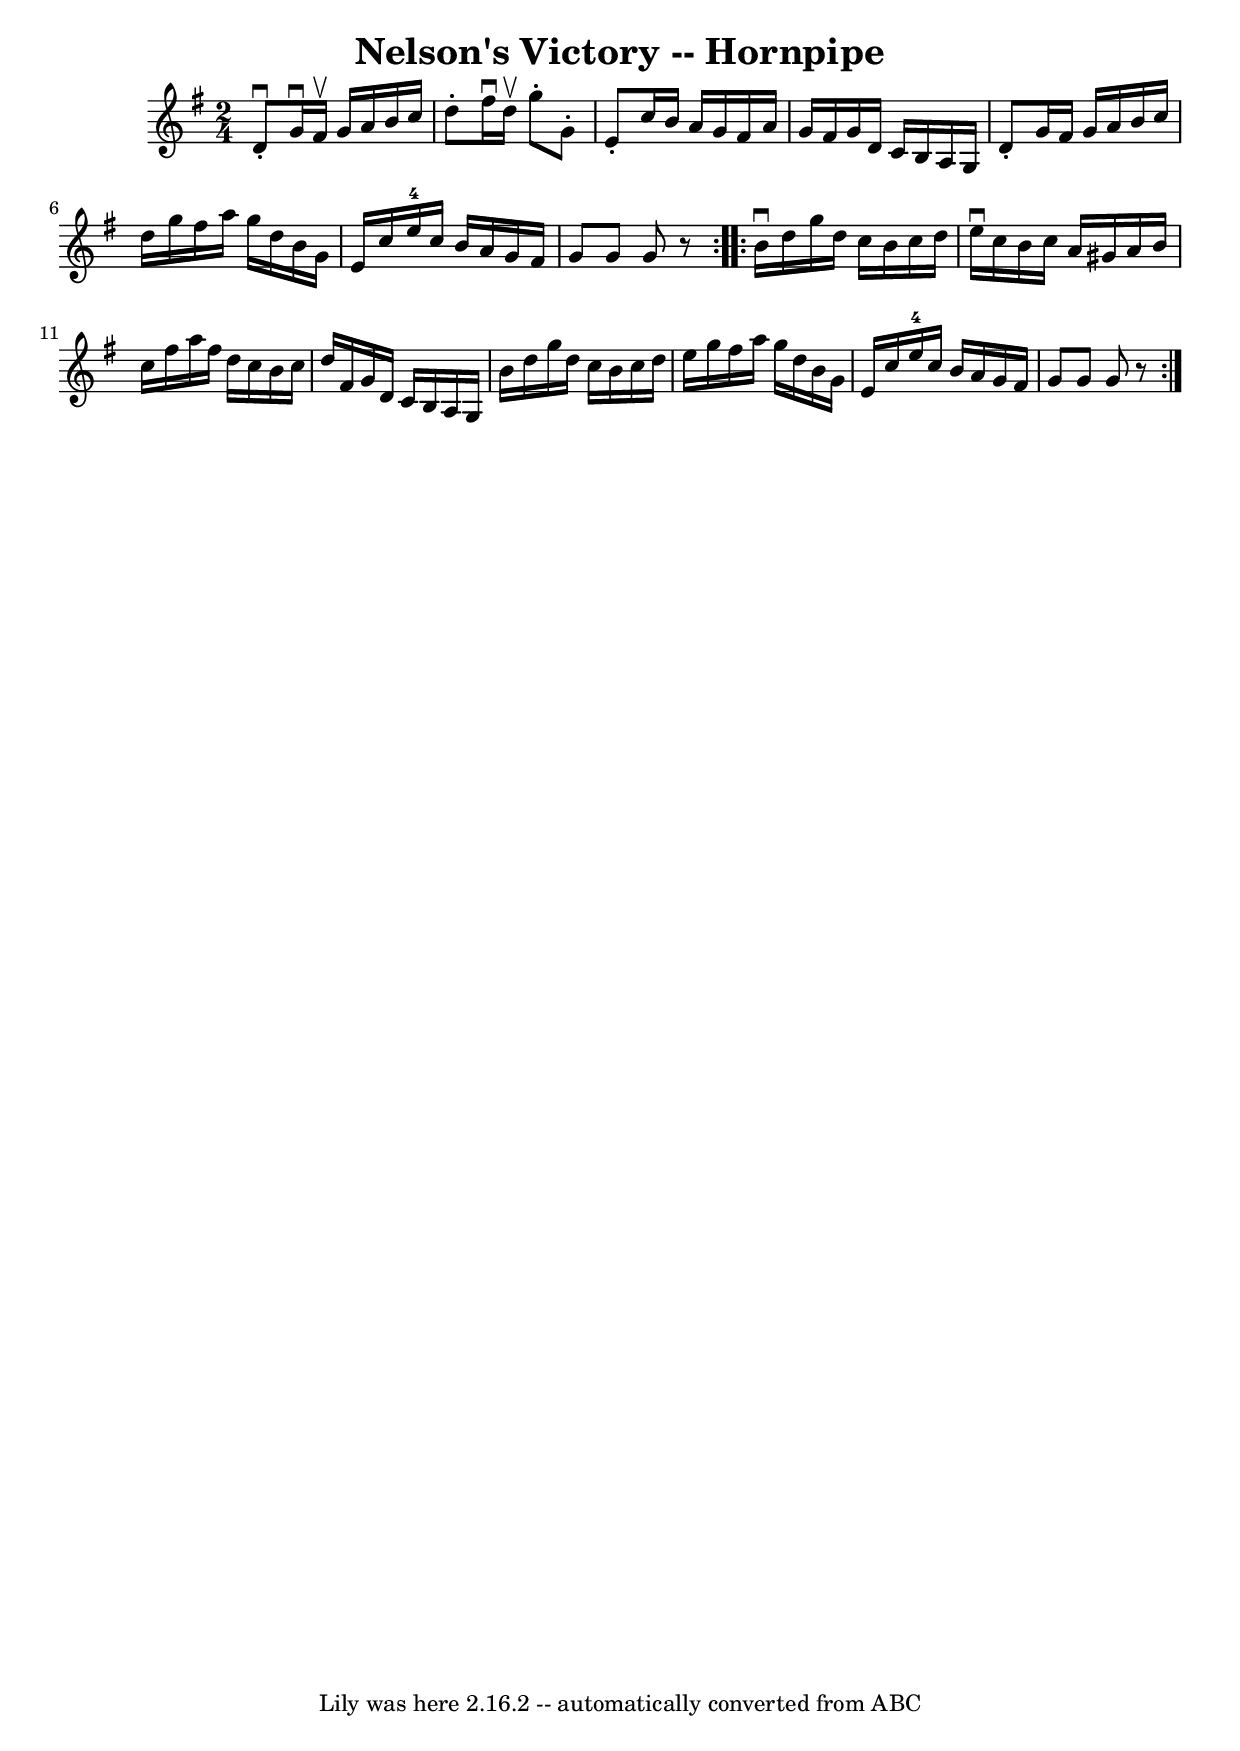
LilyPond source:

\version "2.16.2"
\include "Mammoth.ily"
\header {
  %% book = "Cole's 1000 Fiddle Tunes"
  crossRefNumber = "1"
  footnotes = ""
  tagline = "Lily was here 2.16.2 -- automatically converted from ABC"
  title = "Nelson's Victory -- Hornpipe"

}
voicedefault =  {



  \repeat volta 2 {

    \time 2/4 
    \key g \major
    d'8^\downbow-. g'16^\downbow fis'16^\upbow        g'16 a'16 b'16 c''16   |
    d''8-. fis''16^\downbow d''16^\upbow g''8-. g'8-. |
    e'8-. c''16 b'16 a'16 g'16         fis'16 a'16   |
    g'16 fis'16 g'16 d'16 c'16 b16 a16      g16   |
    d'8-. g'16 fis'16 g'16 a'16 b'16 c''16   |
    d''16 g''16 fis''16 a''16 g''16 d''16 b'16 g'16  |
    e'16 c''16 e''16-4 c''16 b'16 a'16 g'16         fis'16   |
    g'8 g'8 g'8    r8 
  }     
  \repeat volta 2 {     b'16^\downbow d''16 g''16 d''16 c''16 b'16 c''16 d''16    |
    e''16^\downbow c''16 b'16 c''16 a'16 gis'16 a'16        b'16   |
    c''16 fis''16 a''16 fis''16 d''16 c''16         b'16 c''16   |
    d''16 fis'16 g'16 d'16 c'16 b16 a16      g16   |
    b'16 d''16 g''16 d''16 c''16 b'16 c''16       d''16   |
    e''16 g''16 fis''16 a''16 g''16 d''16         b'16 g'16   |
    e'16 c''16 e''16-4 c''16 b'16 a'16         g'16 fis'16   |
    g'8 g'8 g'8    r8 
  }   

}

\score{
  <<

    \context Staff="default"
    {
      \voicedefault 
      
    }

  >>
  \layout {
    
  }
  \midi {
  }

}
